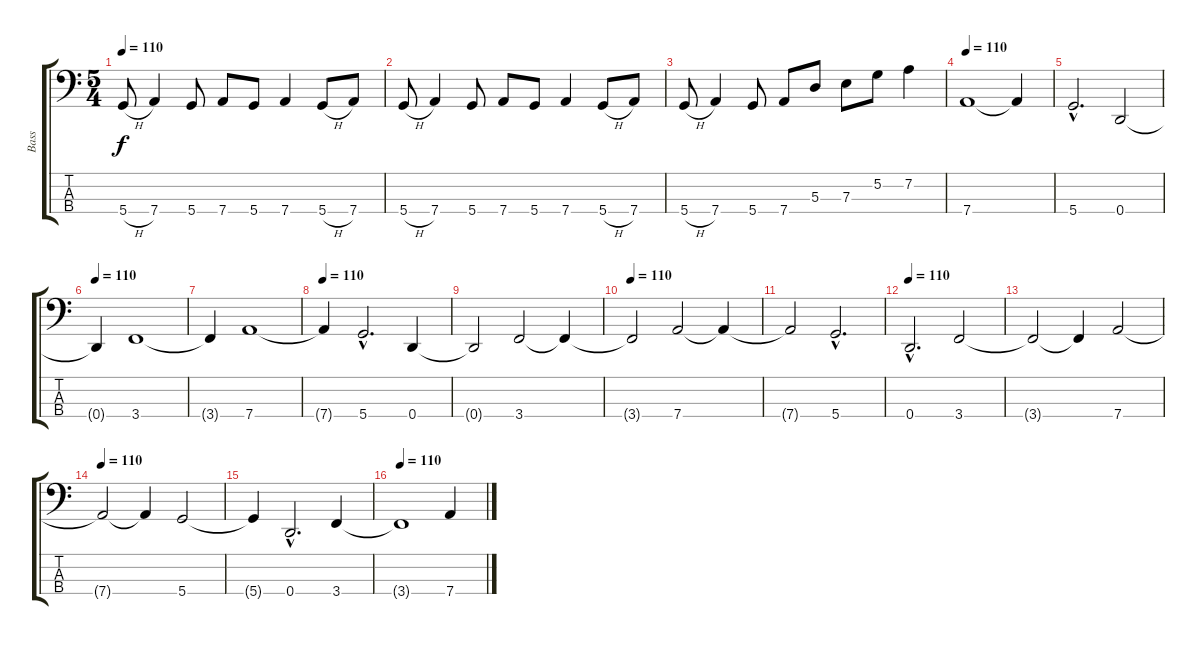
\track ("Bass" "Bass") {instrument slapbass2}
\staff {score tabs}
\tuning (G2 D2 A1 D1) {hide}
\ts (5 4)
\tempo 110
\clef f4
\ks c
5.4{h}.8{dy f} 7.4.4 5.4.8 7.4.8 5.4.8 7.4.4 5.4{h}.8 7.4.8 |
5.4{h}.8 7.4.4 5.4.8 7.4.8 5.4.8 7.4.4 5.4{h}.8 7.4.8 |
5.4{h}.8 7.4.4 5.4.8 7.4.8 5.3.8 7.3.8 5.2.8 7.2.4 |
\tempo 110
7.4.1 7.4{t}.4 |
5.4{hac}.2{d} 0.4.2 |
\tempo 110
0.4{t}.4 3.4.1 |
3.4{t}.4 7.4.1 |
\tempo 110
7.4{t}.4 5.4{hac}.2{d} 0.4.4 |
0.4{t}.2 3.4.2 3.4{t}.4 |
\tempo 110
3.4{t}.2 7.4.2 7.4{t}.4 |
7.4{t}.2 5.4{hac}.2{d} |
\tempo 110
0.4{hac}.2{d} 3.4.2 |
3.4{t}.2 3.4{t}.4 7.4.2 |
\tempo 110
7.4{t}.2 7.4{t}.4 5.4.2 |
5.4{t}.4 0.4{hac}.2{d} 3.4.4 |
\tempo 110
3.4{t}.1 7.4.4
